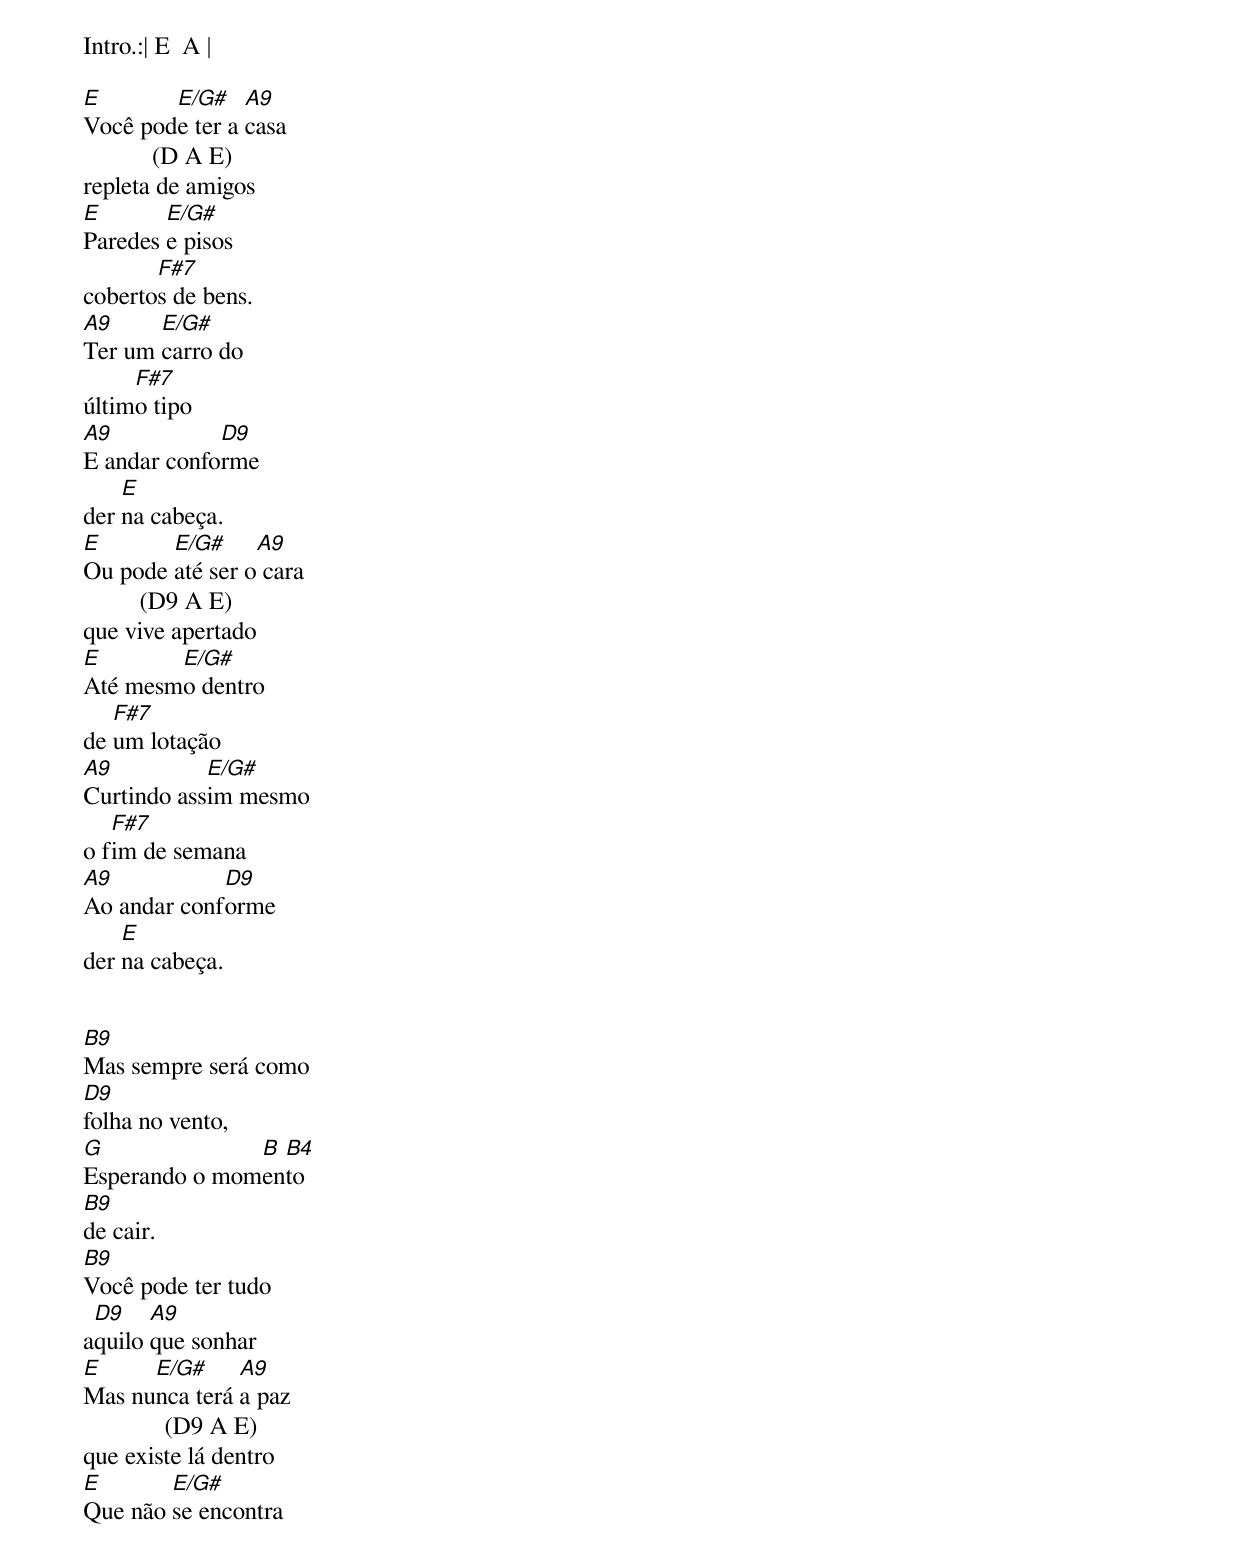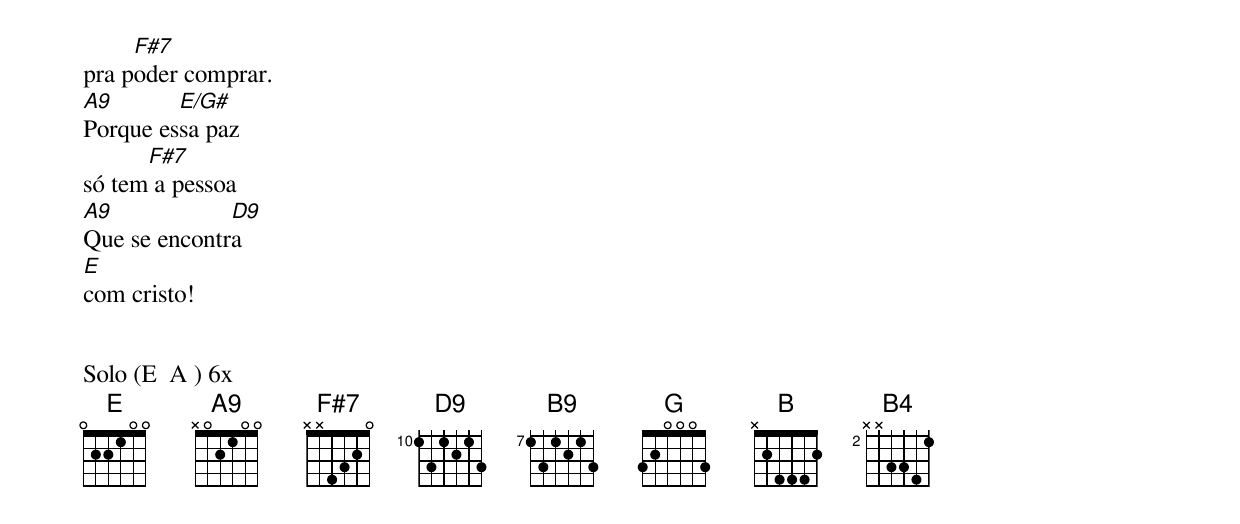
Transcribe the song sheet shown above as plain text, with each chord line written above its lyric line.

Intro.:| E  A |

E       E/G#    A9
Você pode ter a casa
           (D A E)
repleta de amigos
E       E/G#
Paredes e pisos
       F#7
cobertos de bens.
A9     E/G#
Ter um carro do
     F#7
último tipo
A9           D9
E andar conforme
    E
der na cabeça.
E       E/G#     A9
Ou pode até ser o cara
         (D9 A E)
que vive apertado
E       E/G#
Até mesmo dentro
   F#7
de um lotação
A9          E/G#
Curtindo assim mesmo
   F#7
o fim de semana
A9           D9
Ao andar conforme
    E
der na cabeça.


B9
Mas sempre será como
D9
folha no vento,
G              B B4
Esperando o momento
B9
de cair.
B9
Você pode ter tudo
 D9    A9
aquilo que sonhar
E     E/G#     A9
Mas nunca terá a paz
             (D9 A E)
que existe lá dentro
E       E/G#
Que não se encontra
     F#7
pra poder comprar.
A9       E/G#
Porque essa paz
      F#7
só tem a pessoa
A9            D9
Que se encontra
E
com cristo!


Solo (E  A ) 6x
